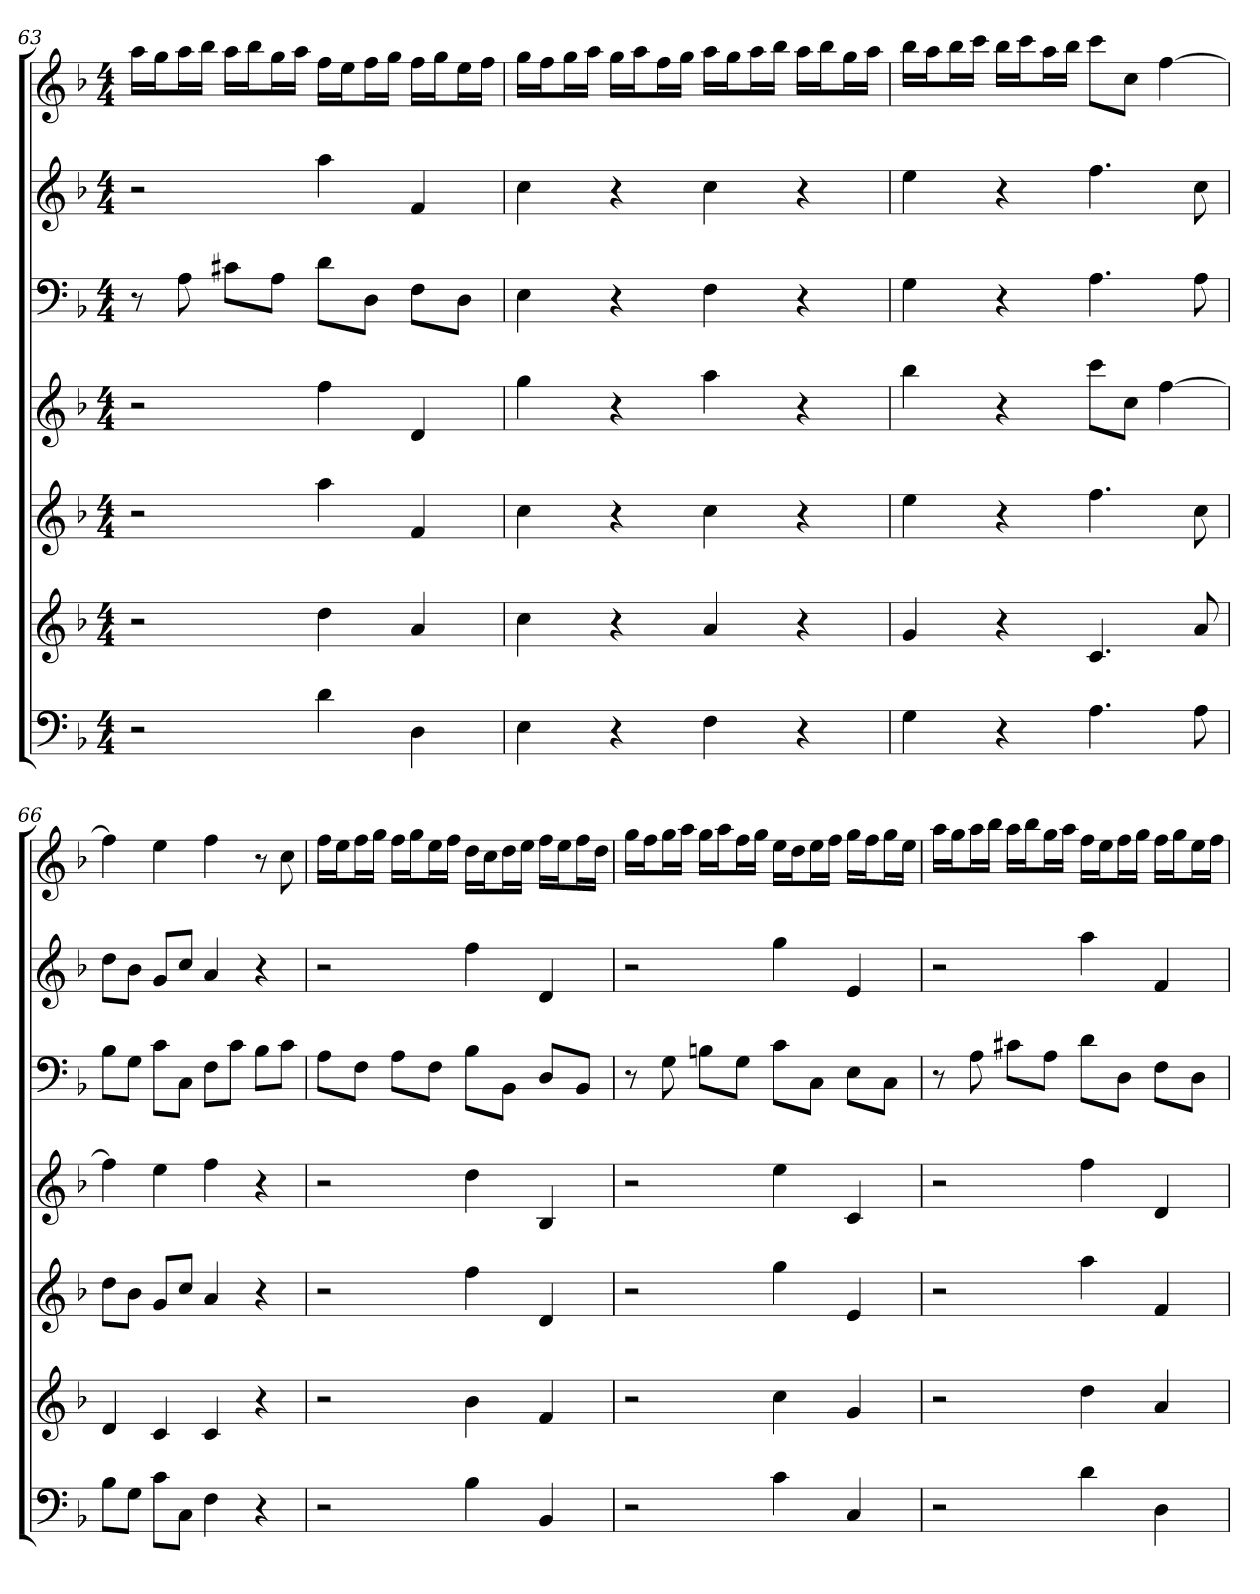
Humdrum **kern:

**kern	**kern	**kern	**kern	**kern	**kern	**kern
*part7	*part6	*part5	*part4	*part3	*part2	*part1
*staff7	*staff6	*staff5	*staff4	*staff3	*staff2	*staff1
*k[b-]	*k[b-]	*k[b-]	*k[b-]	*k[b-]	*k[b-]	*k[b-]
*F:	*F:	*F:	*F:	*F:	*F:	*F:
*M4/4	*M4/4	*M4/4	*M4/4	*M4/4	*M4/4	*M4/4
=63	=63	=63	=63	=63	=63	=63
2r	2r	2r	2r	8r	2r	16aaLL
.	.	.	.	.	.	16ggJ
.	.	.	.	8A	.	16aaL
.	.	.	.	.	.	16bb-JJ
.	.	.	.	8c#XL	.	16aaLL
.	.	.	.	.	.	16bb-J
.	.	.	.	8AJ	.	16ggL
.	.	.	.	.	.	16aaJJ
4d	4dd	4aa	4ff	8dL	4aa	16ffLL
.	.	.	.	.	.	16eeJ
.	.	.	.	8DJ	.	16ffL
.	.	.	.	.	.	16ggJJ
4D	4a	4f	4d	8FL	4f	16ffLL
.	.	.	.	.	.	16ggJ
.	.	.	.	8DJ	.	16eeL
.	.	.	.	.	.	16ffJJ
=64	=64	=64	=64	=64	=64	=64
4E	4cc	4cc	4gg	4E	4cc	16ggLL
.	.	.	.	.	.	16ffJ
.	.	.	.	.	.	16ggL
.	.	.	.	.	.	16aaJJ
4r	4r	4r	4r	4r	4r	16ggLL
.	.	.	.	.	.	16aaJ
.	.	.	.	.	.	16ffL
.	.	.	.	.	.	16ggJJ
4F	4a	4cc	4aa	4F	4cc	16aaLL
.	.	.	.	.	.	16ggJ
.	.	.	.	.	.	16aaL
.	.	.	.	.	.	16bb-JJ
4r	4r	4r	4r	4r	4r	16aaLL
.	.	.	.	.	.	16bb-J
.	.	.	.	.	.	16ggL
.	.	.	.	.	.	16aaJJ
=65	=65	=65	=65	=65	=65	=65
4G	4g	4ee	4bb-	4G	4ee	16bb-LL
.	.	.	.	.	.	16aaJ
.	.	.	.	.	.	16bb-L
.	.	.	.	.	.	16cccJJ
4r	4r	4r	4r	4r	4r	16bb-LL
.	.	.	.	.	.	16cccJ
.	.	.	.	.	.	16aaL
.	.	.	.	.	.	16bb-JJ
4.A	4.c	4.ff	8cccL	4.A	4.ff	8cccL
.	.	.	8ccJ	.	.	8ccJ
.	.	.	[4ff	.	.	[4ff
8A	8a	8cc	.	8A	8cc	.
=66	=66	=66	=66	=66	=66	=66
8B-L	4d	8ddL	4ff]	8B-L	8ddL	4ff]
8GJ	.	8b-J	.	8GJ	8b-J	.
8cL	4c	8gL	4ee	8cL	8gL	4ee
8CJ	.	8ccJ	.	8CJ	8ccJ	.
4F	4c	4a	4ff	8FL	4a	4ff
.	.	.	.	8cJ	.	.
4r	4r	4r	4r	8B-L	4r	8r
.	.	.	.	8cJ	.	8cc
=67	=67	=67	=67	=67	=67	=67
2r	2r	2r	2r	8AL	2r	16ffLL
.	.	.	.	.	.	16eeJ
.	.	.	.	8FJ	.	16ffL
.	.	.	.	.	.	16ggJJ
.	.	.	.	8AL	.	16ffLL
.	.	.	.	.	.	16ggJ
.	.	.	.	8FJ	.	16eeL
.	.	.	.	.	.	16ffJJ
4B-	4b-	4ff	4dd	8B-L	4ff	16ddLL
.	.	.	.	.	.	16ccJ
.	.	.	.	8BB-J	.	16ddL
.	.	.	.	.	.	16eeJJ
4BB-	4f	4d	4B-	8DL	4d	16ffLL
.	.	.	.	.	.	16eeJ
.	.	.	.	8BB-J	.	16ffL
.	.	.	.	.	.	16ddJJ
=68	=68	=68	=68	=68	=68	=68
2r	2r	2r	2r	8r	2r	16ggLL
.	.	.	.	.	.	16ffJ
.	.	.	.	8G	.	16ggL
.	.	.	.	.	.	16aaJJ
.	.	.	.	8BnL	.	16ggLL
.	.	.	.	.	.	16aaJ
.	.	.	.	8GJ	.	16ffL
.	.	.	.	.	.	16ggJJ
4c	4cc	4gg	4ee	8cL	4gg	16eeLL
.	.	.	.	.	.	16ddJ
.	.	.	.	8CJ	.	16eeL
.	.	.	.	.	.	16ffJJ
4C	4g	4e	4c	8EL	4e	16ggLL
.	.	.	.	.	.	16ffJ
.	.	.	.	8CJ	.	16ggL
.	.	.	.	.	.	16eeJJ
=69	=69	=69	=69	=69	=69	=69
2r	2r	2r	2r	8r	2r	16aaLL
.	.	.	.	.	.	16ggJ
.	.	.	.	8A	.	16aaL
.	.	.	.	.	.	16bb-JJ
.	.	.	.	8c#XL	.	16aaLL
.	.	.	.	.	.	16bb-J
.	.	.	.	8AJ	.	16ggL
.	.	.	.	.	.	16aaJJ
4d	4dd	4aa	4ff	8dL	4aa	16ffLL
.	.	.	.	.	.	16eeJ
.	.	.	.	8DJ	.	16ffL
.	.	.	.	.	.	16ggJJ
4D	4a	4f	4d	8FL	4f	16ffLL
.	.	.	.	.	.	16ggJ
.	.	.	.	8DJ	.	16eeL
.	.	.	.	.	.	16ffJJ
=	=	=	=	=	=	=
*-	*-	*-	*-	*-	*-	*-
